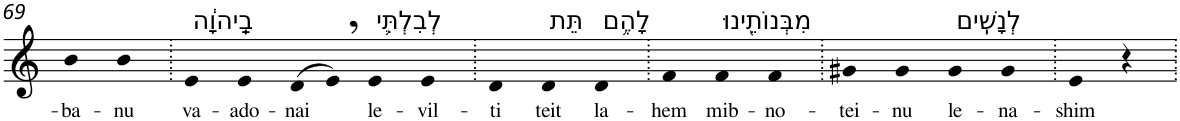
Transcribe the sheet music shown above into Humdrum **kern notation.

**kern	**text
*part1	*part1
*staff1	*staff1
*I"Piano	*
*I'Pno	*
!!LO:PB:g=z
*clefG2	*
*k[]	*
=69	=69
!	!LO:LY:b
4b	-ba-
!	!LO:LY:b
4b	-nu
=70.	=70.
!LO:TX:a:t=בַֽיהוָ֔ה	!
!	!LO:LY:b
4e	va-
!	!LO:LY:b
4e	-ado-
!	!LO:LY:b
(>8d	-nai
8e,)	.
!LO:TX:a:t=לְבִלְתִּ֛י	!
!	!LO:LY:b
4e	le-
!	!LO:LY:b
4e	-vil-
=71.	=71.
!	!LO:LY:b
4d	-ti
!LO:TX:a:t=תֵּת	!
!	!LO:LY:b
4d	teit
!LO:TX:a:t=לָהֶ֥ם	!
!	!LO:LY:b
4d	la-
=72.	=72.
!	!LO:LY:b
4f	-hem
!LO:TX:a:t=מִבְּנוֹתֵ֖ינוּ	!
!	!LO:LY:b
4f	mib-
!	!LO:LY:b
4f	-no-
=73.	=73.
!	!LO:LY:b
4g#X	-tei-
!	!LO:LY:b
4g#	-nu
!LO:TX:a:t=לְנָשִֽׁים	!
!	!LO:LY:b
4g#	le-
!	!LO:LY:b
4g#	-na-
=74.	=74.
!	!LO:LY:b
4e	-shim
4r	.
=.	=.
*-	*-
